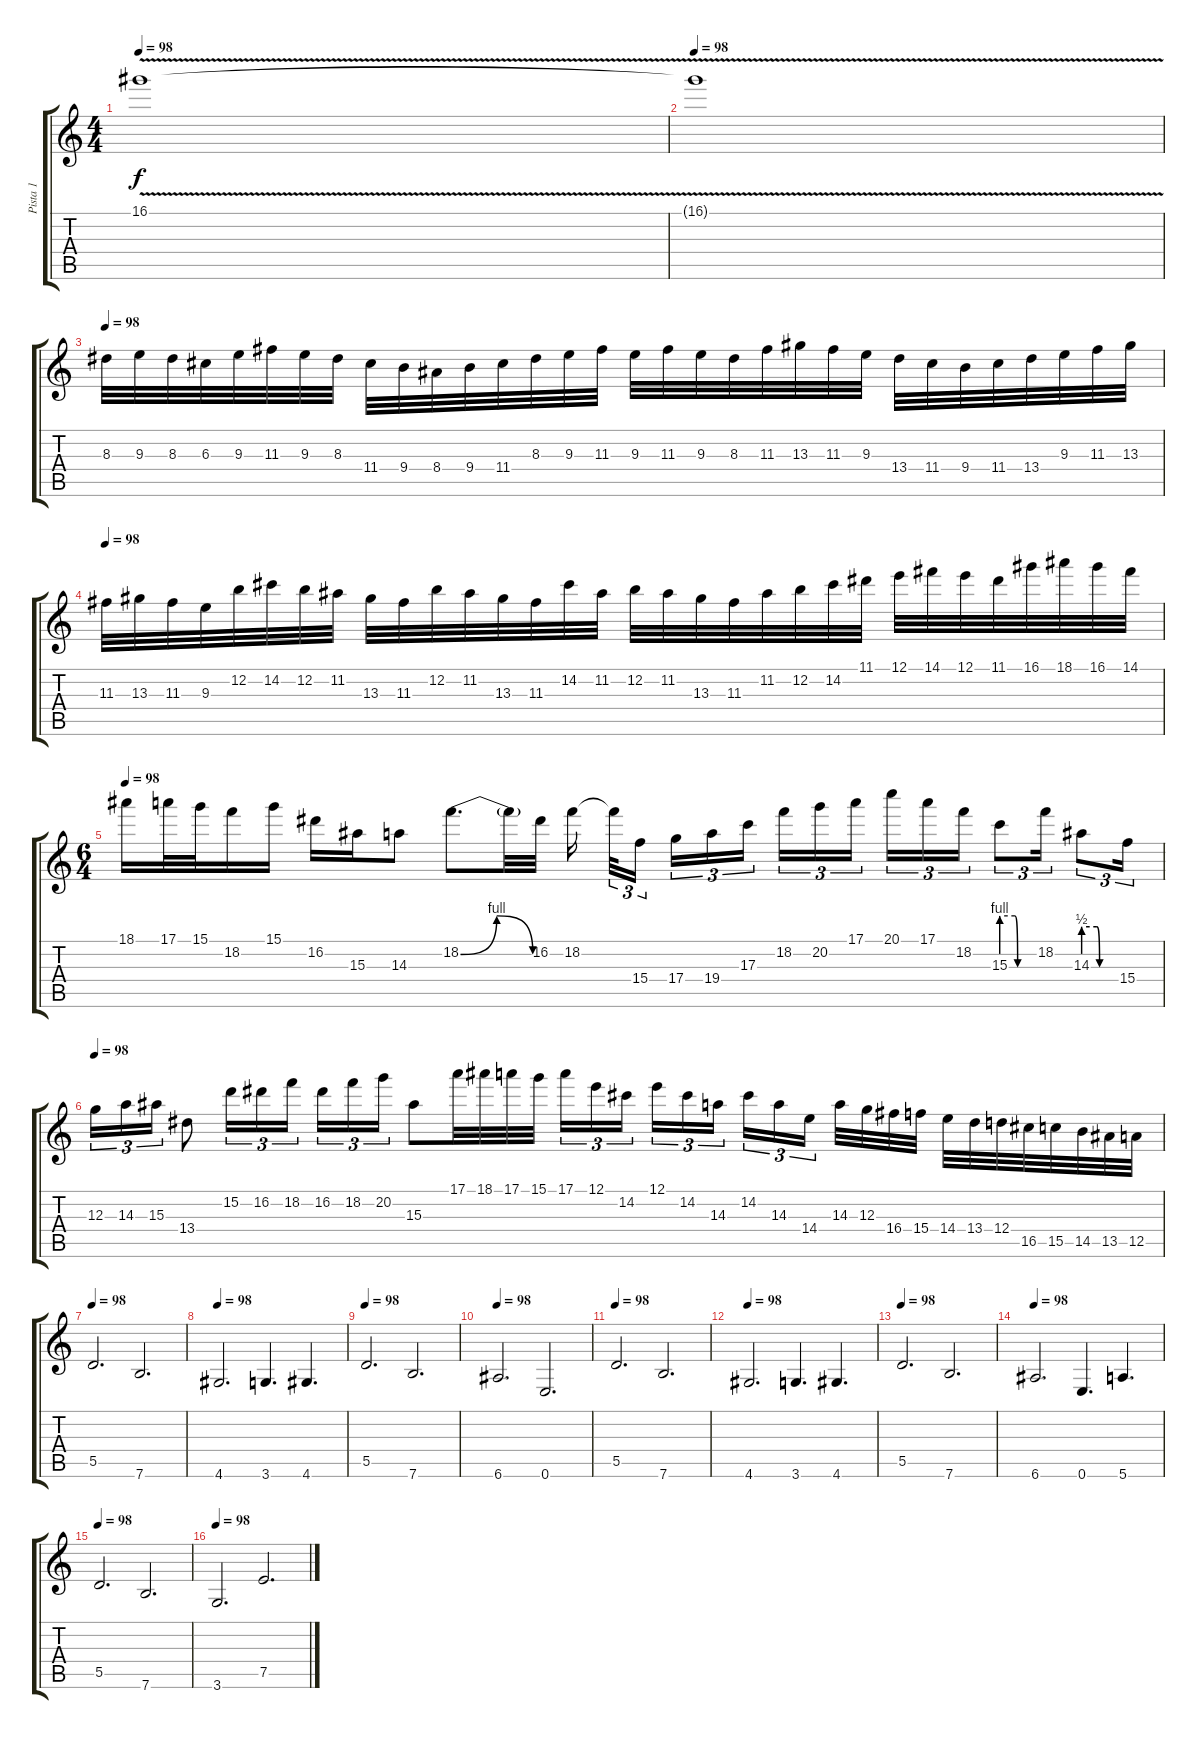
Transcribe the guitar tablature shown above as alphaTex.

\track ("Pista 1" "Pista 1") {instrument overdrivenguitar}
\staff {score tabs}
\tuning (E4 B3 G3 D3 A2 E2) {hide}
\ts (4 4)
\tempo 98
\clef g2
\ks c
16.1{v}.1{dy f} |
\tempo 98
16.1{t}.1 |
\tempo 98
8.3.32 9.3.32 8.3.32 6.3.32 9.3.32 11.3.32 9.3.32 8.3.32 11.4.32 9.4.32 8.4.32 9.4.32 11.4.32 8.3.32 9.3.32 11.3.32 9.3.32 11.3.32 9.3.32 8.3.32 11.3.32 13.3.32 11.3.32 9.3.32 13.4.32 11.4.32 9.4.32 11.4.32 13.4.32 9.3.32 11.3.32 13.3.32 |
\tempo 98
11.3.32 13.3.32 11.3.32 9.3.32 12.2.32 14.2.32 12.2.32 11.2.32 13.3.32 11.3.32 12.2.32 11.2.32 13.3.32 11.3.32 14.2.32 11.2.32 12.2.32 11.2.32 13.3.32 11.3.32 11.2.32 12.2.32 14.2.32 11.1.32 12.1.32 14.1.32 12.1.32 11.1.32 16.1.32 18.1.32 16.1.32 14.1.32 |
\ts (6 4)
\tempo 98
18.1.16 17.1.32 15.1.32 18.2.16 15.1.16 16.2.16 15.3.16 14.3.8 18.2{be (bendrelease 0 0 13 4 54 4 60 0)}.8{d} 18.2{t}.32 16.2.32 18.2.16{beam splitsecondary} 18.2{t}.32{tu (3 2)} 15.4.16{tu (3 2) beam splitsecondary} 17.4.16{tu (3 2)} 19.4.16{tu (3 2)} 17.3.16{tu (3 2) beam splitsecondary} 18.2.16{tu (3 2)} 20.2.16{tu (3 2)} 17.1.16{tu (3 2) beam splitsecondary} 20.1.16{tu (3 2)} 17.1.16{tu (3 2)} 18.2.16{tu (3 2)} 15.3{be (custom 0 4 25 4 30 0 60 0)}.8{tu (3 2)} 18.2.16{tu (3 2)} 14.3{be (custom 0 2 25 2 30 0 60 0)}.8{tu (3 2)} 15.4.16{tu (3 2)} |
\tempo 98
12.3.16{tu (3 2)} 14.3.16{tu (3 2)} 15.3.16{tu (3 2)} 13.4.8 15.2.16{tu (3 2)} 16.2.16{tu (3 2)} 18.2.16{tu (3 2) beam splitsecondary} 16.2.16{tu (3 2)} 18.2.16{tu (3 2)} 20.2.16{tu (3 2)} 15.3.8 17.1.32 18.1.32 17.1.32 15.1.32 17.1.16{tu (3 2)} 12.1.16{tu (3 2)} 14.2.16{tu (3 2) beam splitsecondary} 12.1.16{tu (3 2)} 14.2.16{tu (3 2)} 14.3.16{tu (3 2) beam splitsecondary} 14.2.16{tu (3 2)} 14.3.16{tu (3 2)} 14.4.16{tu (3 2) beam splitsecondary} 14.3.32 12.3.32 16.4.32 15.4.32 14.4.32 13.4.32 12.4.32 16.5.32 15.5.32 14.5.32 13.5.32 12.5.32 |
\tempo 98
5.5.2{d} 7.6.2{d} |
\tempo 98
4.6.2{d} 3.6.4{d} 4.6.4{d} |
\tempo 98
5.5.2{d} 7.6.2{d} |
\tempo 98
6.6.2{d} 0.6.2{d} |
\tempo 98
5.5.2{d} 7.6.2{d} |
\tempo 98
4.6.2{d} 3.6.4{d} 4.6.4{d} |
\tempo 98
5.5.2{d} 7.6.2{d} |
\tempo 98
6.6.2{d} 0.6.4{d} 5.6.4{d} |
\tempo 98
5.5.2{d} 7.6.2{d} |
\tempo 98
3.6.2{d} 7.5.2{d}
